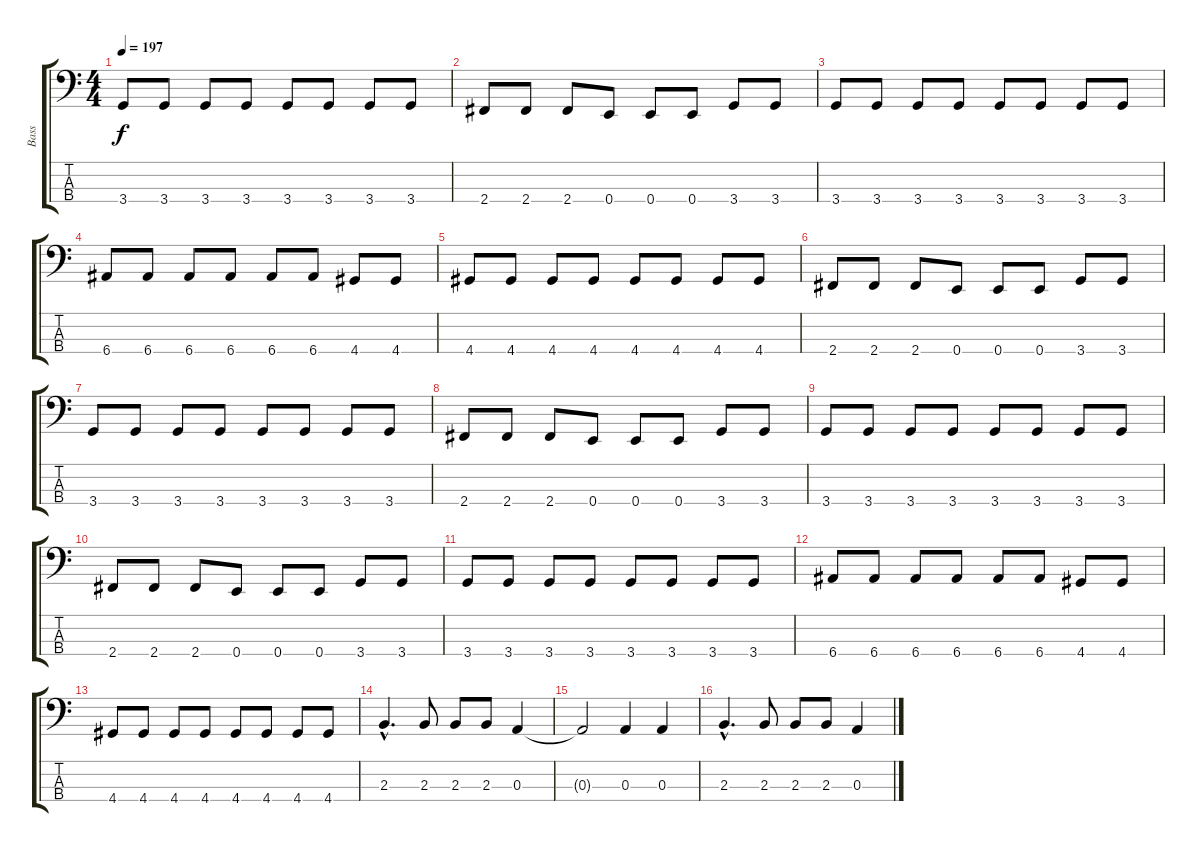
\track ("Bass" "Bass") {instrument electricbassfinger}
\staff {score tabs}
\tuning (G2 D2 A1 E1) {hide}
\ts (4 4)
\tempo 197
\clef f4
\ks c
3.4.8{dy f} 3.4.8 3.4.8 3.4.8 3.4.8 3.4.8 3.4.8 3.4.8 |
2.4.8 2.4.8 2.4.8 0.4.8 0.4.8 0.4.8 3.4.8 3.4.8 |
3.4.8 3.4.8 3.4.8 3.4.8 3.4.8 3.4.8 3.4.8 3.4.8 |
6.4.8 6.4.8 6.4.8 6.4.8 6.4.8 6.4.8 4.4.8 4.4.8 |
4.4.8 4.4.8 4.4.8 4.4.8 4.4.8 4.4.8 4.4.8 4.4.8 |
2.4.8 2.4.8 2.4.8 0.4.8 0.4.8 0.4.8 3.4.8 3.4.8 |
3.4.8 3.4.8 3.4.8 3.4.8 3.4.8 3.4.8 3.4.8 3.4.8 |
2.4.8 2.4.8 2.4.8 0.4.8 0.4.8 0.4.8 3.4.8 3.4.8 |
3.4.8 3.4.8 3.4.8 3.4.8 3.4.8 3.4.8 3.4.8 3.4.8 |
2.4.8 2.4.8 2.4.8 0.4.8 0.4.8 0.4.8 3.4.8 3.4.8 |
3.4.8 3.4.8 3.4.8 3.4.8 3.4.8 3.4.8 3.4.8 3.4.8 |
6.4.8 6.4.8 6.4.8 6.4.8 6.4.8 6.4.8 4.4.8 4.4.8 |
4.4.8 4.4.8 4.4.8 4.4.8 4.4.8 4.4.8 4.4.8 4.4.8 |
2.3{hac}.4{d} 2.3.8 2.3.8 2.3.8 0.3.4 |
0.3{t}.2 0.3.4 0.3.4 |
2.3{hac}.4{d} 2.3.8 2.3.8 2.3.8 0.3.4
